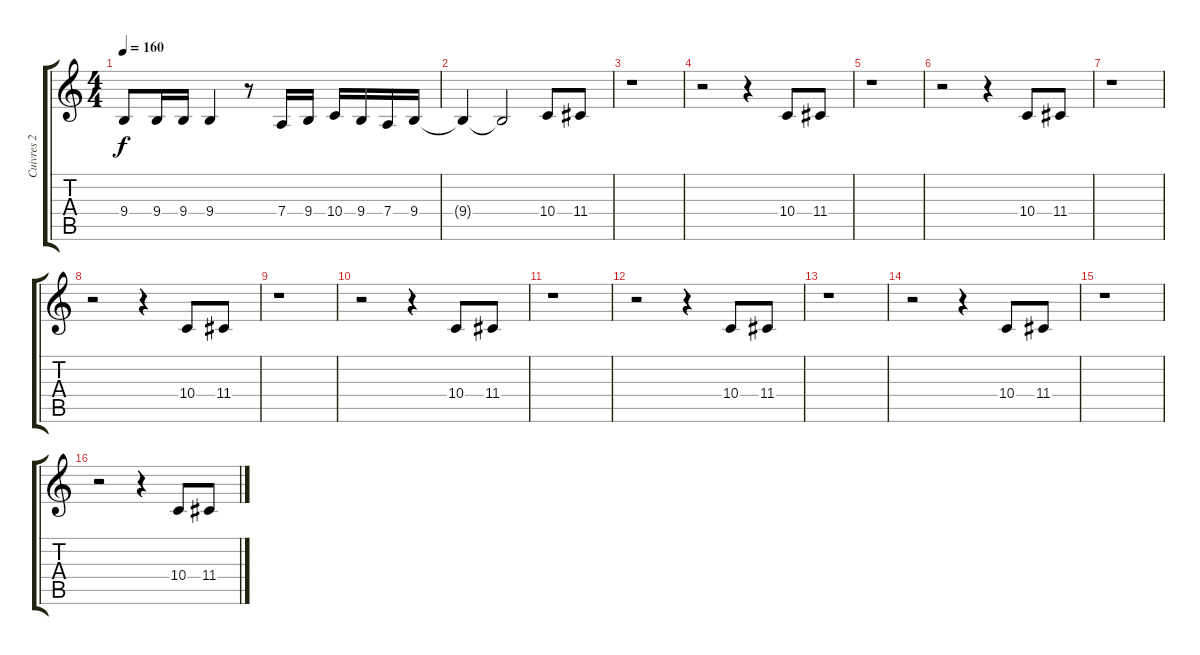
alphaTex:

\track ("Cuivres 2" "Cuivres 2") {instrument trombone}
\staff {score tabs}
\tuning (E4 B3 G3 D3 A2 E2) {hide}
\ts (4 4)
\tempo 160
\clef g2
\ks c
9.4.8{dy f} 9.4.16 9.4.16 9.4.4 r.8 7.4.16 9.4.16 10.4.16 9.4.16 7.4.16 9.4.16 |
9.4{t}.4 9.4{t}.2 10.4.8 11.4.8 |
r.1 |
r.2 r.4 10.4.8 11.4.8 |
r.1 |
r.2 r.4 10.4.8 11.4.8 |
r.1 |
r.2 r.4 10.4.8 11.4.8 |
r.1 |
r.2 r.4 10.4.8 11.4.8 |
r.1 |
r.2 r.4 10.4.8 11.4.8 |
r.1 |
r.2 r.4 10.4.8 11.4.8 |
r.1 |
r.2 r.4 10.4.8 11.4.8
